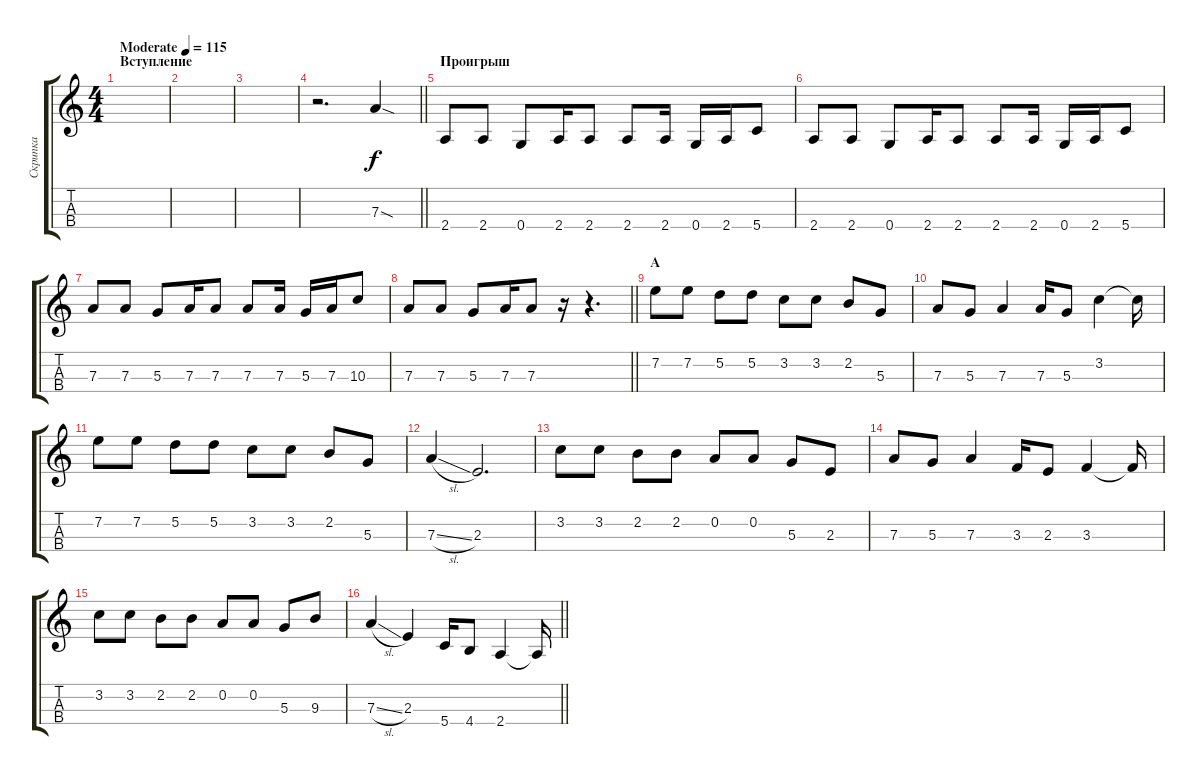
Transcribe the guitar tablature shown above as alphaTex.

\track ("Скрипка" "Скрипка") {instrument violin}
\staff {score tabs}
\tuning (E5 A4 D4 G3) {hide}
\ts (4 4)
\section ("" "Вступление")
\tempo (115 "Moderate")
\clef g2
\ks aminor
|
|
|
\barLineRight lightlight
r.2{d} 7.3{sod}.4 |
\section ("" "Проигрыш")
2.4.8 2.4.8 0.4.8 2.4.16 2.4.8 2.4.8 2.4.16 0.4.16 2.4.16 5.4.8 |
2.4.8 2.4.8 0.4.8 2.4.16 2.4.8 2.4.8 2.4.16 0.4.16 2.4.16 5.4.8 |
7.3.8 7.3.8 5.3.8 7.3.16 7.3.8 7.3.8 7.3.16 5.3.16 7.3.16 10.3.8 |
\barLineRight lightlight
7.3.8 7.3.8 5.3.8 7.3.16 7.3.8 r.16 r.4{d} |
\section ("" "A")
7.2.8 7.2.8 5.2.8 5.2.8 3.2.8 3.2.8 2.2.8 5.3.8 |
7.3.8 5.3.8 7.3.4 7.3.16 5.3.8 3.2.4 3.2{t}.16 |
7.2.8 7.2.8 5.2.8 5.2.8 3.2.8 3.2.8 2.2.8 5.3.8 |
7.3{sl}.4 2.3.2{d} |
3.2.8 3.2.8 2.2.8 2.2.8 0.2.8 0.2.8 5.3.8 2.3.8 |
7.3.8 5.3.8 7.3.4 3.3.16 2.3.8 3.3.4 3.3{t}.16 |
3.2.8 3.2.8 2.2.8 2.2.8 0.2.8 0.2.8 5.3.8 9.3.8 |
\barLineRight lightlight
7.3{sl}.4 2.3.4 5.4.16 4.4.8 2.4.4 2.4{t}.16
